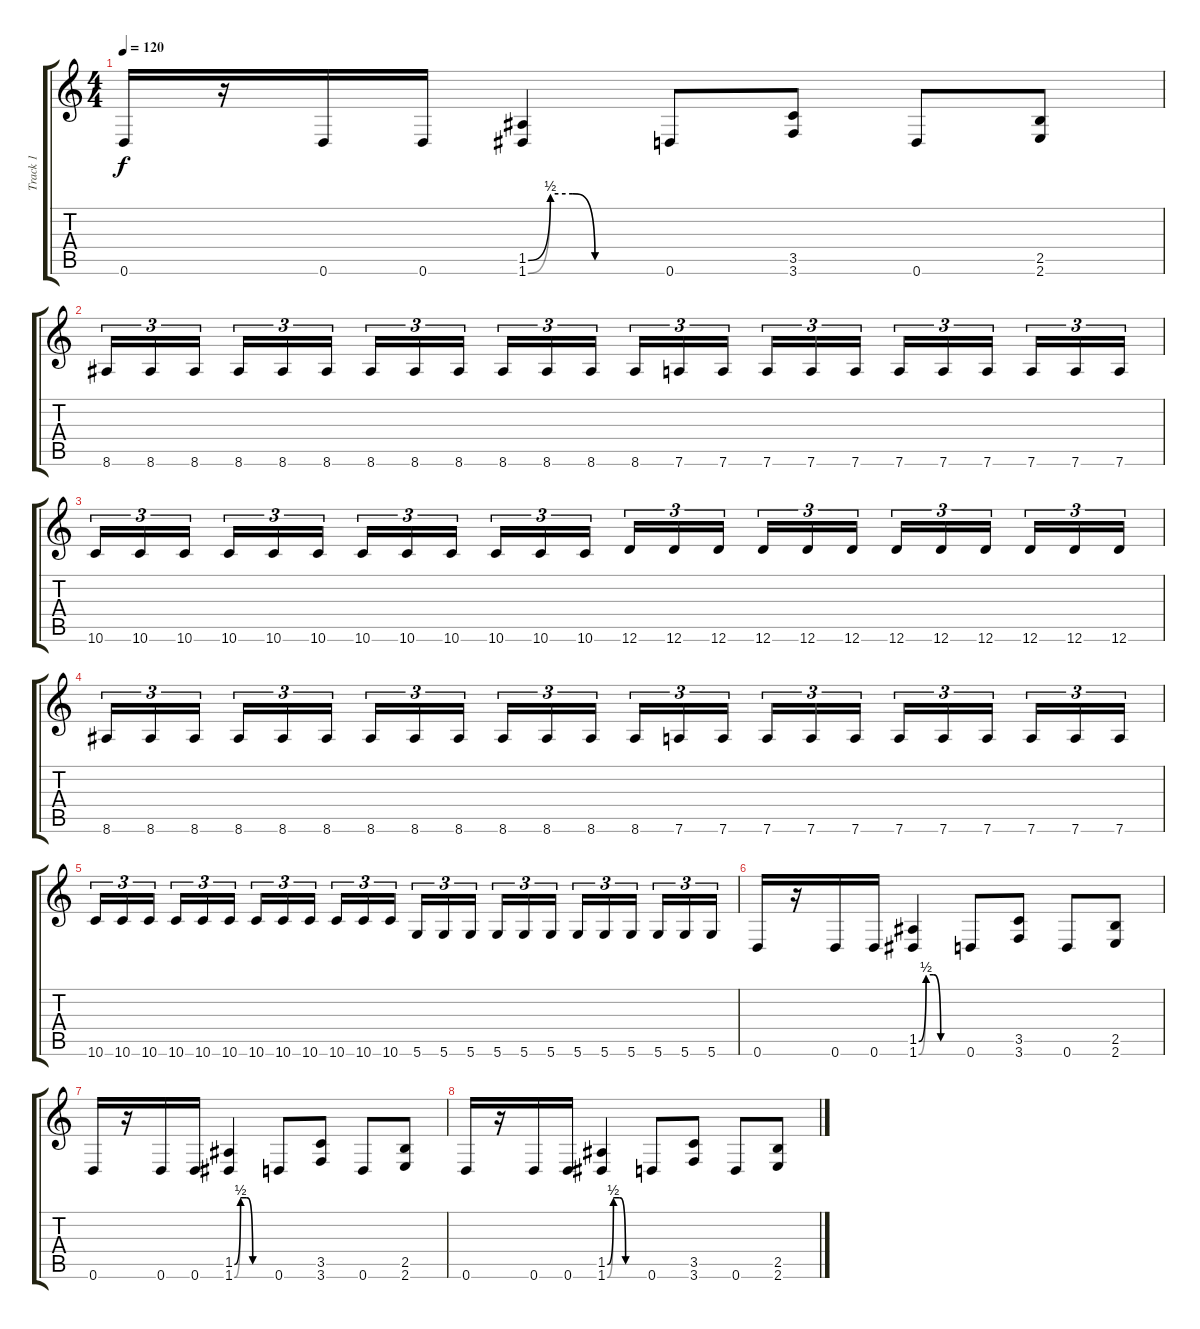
\track ("Track 1" "Track 1") {instrument distortionguitar}
\staff {score tabs}
\tuning (E4 B3 G3 D3 A2 D2) {hide}
\ts (4 4)
\tempo 120
\clef g2
\ks c
0.6.16{dy f} r.16 0.6.16 0.6.16 (1.5{be (custom 0 0 10 2 20 2 30 0 60 0)} 1.6{be (custom 0 0 10 2 20 2 30 0 60 0)}).4 0.6.8 (3.5 3.6).8 0.6.8 (2.5 2.6).8 |
8.6.16{tu (3 2)} 8.6.16{tu (3 2)} 8.6.16{tu (3 2) beam splitsecondary} 8.6.16{tu (3 2)} 8.6.16{tu (3 2)} 8.6.16{tu (3 2)} 8.6.16{tu (3 2)} 8.6.16{tu (3 2)} 8.6.16{tu (3 2) beam splitsecondary} 8.6.16{tu (3 2)} 8.6.16{tu (3 2)} 8.6.16{tu (3 2)} 8.6.16{tu (3 2)} 7.6.16{tu (3 2)} 7.6.16{tu (3 2) beam splitsecondary} 7.6.16{tu (3 2)} 7.6.16{tu (3 2)} 7.6.16{tu (3 2)} 7.6.16{tu (3 2)} 7.6.16{tu (3 2)} 7.6.16{tu (3 2) beam splitsecondary} 7.6.16{tu (3 2)} 7.6.16{tu (3 2)} 7.6.16{tu (3 2)} |
10.6.16{tu (3 2)} 10.6.16{tu (3 2)} 10.6.16{tu (3 2) beam splitsecondary} 10.6.16{tu (3 2)} 10.6.16{tu (3 2)} 10.6.16{tu (3 2)} 10.6.16{tu (3 2)} 10.6.16{tu (3 2)} 10.6.16{tu (3 2) beam splitsecondary} 10.6.16{tu (3 2)} 10.6.16{tu (3 2)} 10.6.16{tu (3 2)} 12.6.16{tu (3 2)} 12.6.16{tu (3 2)} 12.6.16{tu (3 2) beam splitsecondary} 12.6.16{tu (3 2)} 12.6.16{tu (3 2)} 12.6.16{tu (3 2)} 12.6.16{tu (3 2)} 12.6.16{tu (3 2)} 12.6.16{tu (3 2) beam splitsecondary} 12.6.16{tu (3 2)} 12.6.16{tu (3 2)} 12.6.16{tu (3 2)} |
8.6.16{tu (3 2)} 8.6.16{tu (3 2)} 8.6.16{tu (3 2) beam splitsecondary} 8.6.16{tu (3 2)} 8.6.16{tu (3 2)} 8.6.16{tu (3 2)} 8.6.16{tu (3 2)} 8.6.16{tu (3 2)} 8.6.16{tu (3 2) beam splitsecondary} 8.6.16{tu (3 2)} 8.6.16{tu (3 2)} 8.6.16{tu (3 2)} 8.6.16{tu (3 2)} 7.6.16{tu (3 2)} 7.6.16{tu (3 2) beam splitsecondary} 7.6.16{tu (3 2)} 7.6.16{tu (3 2)} 7.6.16{tu (3 2)} 7.6.16{tu (3 2)} 7.6.16{tu (3 2)} 7.6.16{tu (3 2) beam splitsecondary} 7.6.16{tu (3 2)} 7.6.16{tu (3 2)} 7.6.16{tu (3 2)} |
10.6.16{tu (3 2)} 10.6.16{tu (3 2)} 10.6.16{tu (3 2) beam splitsecondary} 10.6.16{tu (3 2)} 10.6.16{tu (3 2)} 10.6.16{tu (3 2)} 10.6.16{tu (3 2)} 10.6.16{tu (3 2)} 10.6.16{tu (3 2) beam splitsecondary} 10.6.16{tu (3 2)} 10.6.16{tu (3 2)} 10.6.16{tu (3 2)} 5.6.16{tu (3 2)} 5.6.16{tu (3 2)} 5.6.16{tu (3 2) beam splitsecondary} 5.6.16{tu (3 2)} 5.6.16{tu (3 2)} 5.6.16{tu (3 2)} 5.6.16{tu (3 2)} 5.6.16{tu (3 2)} 5.6.16{tu (3 2) beam splitsecondary} 5.6.16{tu (3 2)} 5.6.16{tu (3 2)} 5.6.16{tu (3 2)} |
0.6.16 r.16 0.6.16 0.6.16 (1.5{be (custom 0 0 10 2 20 2 30 0 60 0)} 1.6{be (custom 0 0 10 2 20 2 30 0 60 0)}).4 0.6.8 (3.5 3.6).8 0.6.8 (2.5 2.6).8 |
0.6.16 r.16 0.6.16 0.6.16 (1.5{be (custom 0 0 10 2 20 2 30 0 60 0)} 1.6{be (custom 0 0 10 2 20 2 30 0 60 0)}).4 0.6.8 (3.5 3.6).8 0.6.8 (2.5 2.6).8 |
0.6.16 r.16 0.6.16 0.6.16 (1.5{be (custom 0 0 10 2 20 2 30 0 60 0)} 1.6{be (custom 0 0 10 2 20 2 30 0 60 0)}).4 0.6.8 (3.5 3.6).8 0.6.8 (2.5 2.6).8
